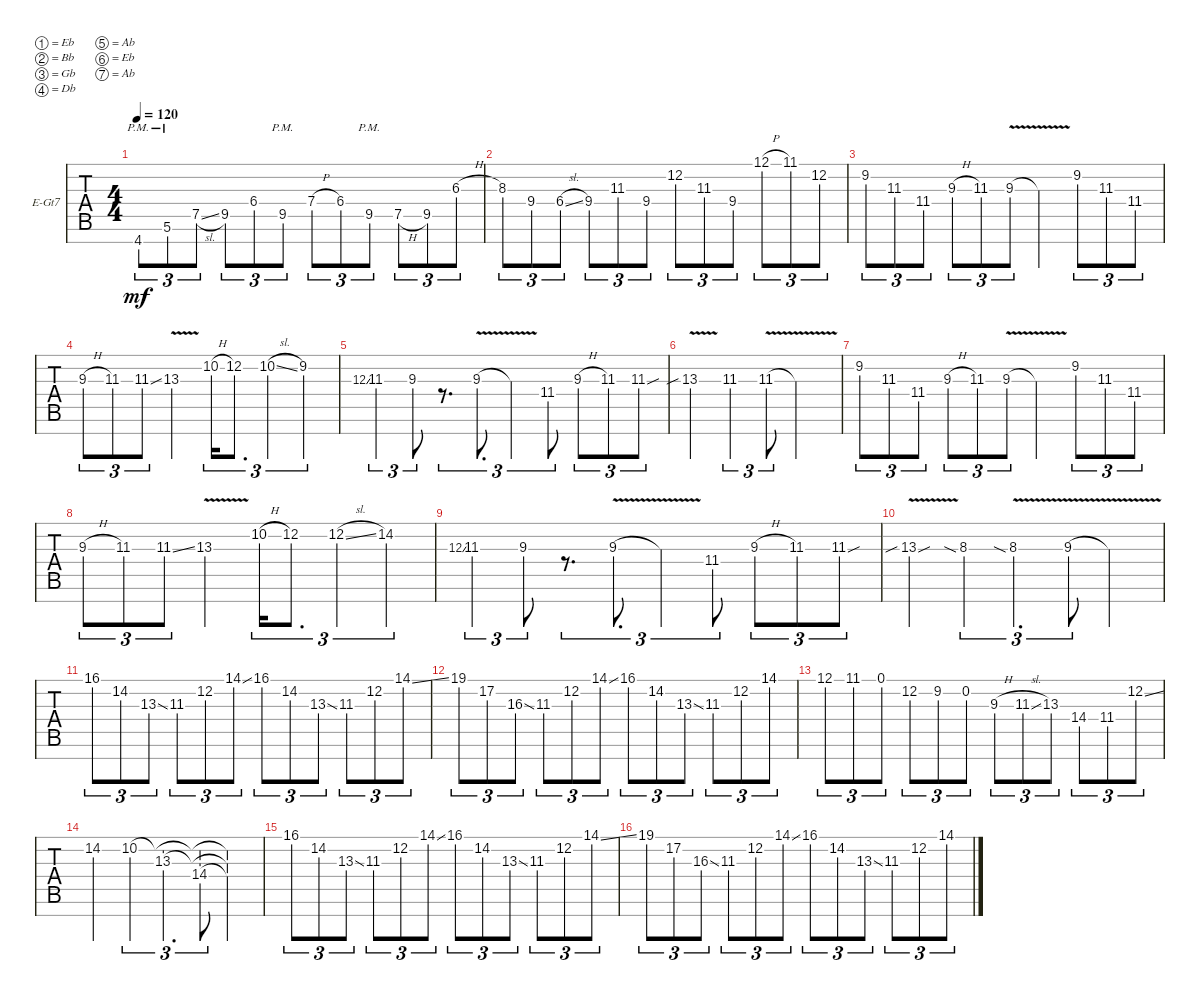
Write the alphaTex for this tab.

\defaultSystemsLayout 4
\bracketExtendMode groupsimilarinstruments
\firstSystemTrackNameOrientation horizontal
\otherSystemsTrackNameOrientation horizontal
\track ("Aaron Lead" "E-Gt7") {instrument distortionguitar}
\staff {tabs}
\tuning (Eb4 Bb3 Gb3 Db3 Ab2 Eb2 Ab1)
\ts (4 4)
\tempo 120
\clef g2
\ks c
4.7{pm}.8{tu (3 2) dy mf} 5.6{pm}.8{tu (3 2)} 7.5{sl}.8{tu (3 2)} 9.5.8{tu (3 2)} 6.4.8{tu (3 2)} 9.5{pm}.8{tu (3 2)} 7.4{h}.8{tu (3 2)} 6.4.8{tu (3 2)} 9.5{pm}.8{tu (3 2)} 7.5{h}.8{tu (3 2)} 9.5.8{tu (3 2)} 6.3{h}.8{tu (3 2)} |
8.3.8{tu (3 2)} 9.4.8{tu (3 2)} 6.4{sl}.8{tu (3 2)} 9.4.8{tu (3 2)} 11.3.8{tu (3 2)} 9.4.8{tu (3 2)} 12.2.8{tu (3 2)} 11.3.8{tu (3 2)} 9.4.8{tu (3 2)} 12.1{h}.8{tu (3 2)} 11.1.8{tu (3 2)} 12.2.8{tu (3 2)} |
9.2.8{tu (3 2)} 11.3.8{tu (3 2)} 11.4.8{tu (3 2)} 9.3{h}.8{tu (3 2)} 11.3.8{tu (3 2)} 9.3{v}.8{tu (3 2)} 9.3{v t}.4 9.2.8{tu (3 2)} 11.3.8{tu (3 2)} 11.4.8{tu (3 2)} |
9.3{h}.8{tu (3 2)} 11.3.8{tu (3 2)} 11.3{ss}.8{tu (3 2)} 13.3{v}.4 10.2{h}.16{tu (3 2)} 12.2.8{d tu (3 2)} 10.2{sl}.4{tu (3 2)} 9.2.4{tu (3 2)} |
12.3{ss}.8{gr} 11.3.4{tu (3 2)} 9.3.8{tu (3 2)} r.8{d tu (3 2)} 9.3{v}.8{d tu (3 2)} 9.3{v t}.4{tu (3 2)} 11.4.8{tu (3 2)} 9.3{h}.8{tu (3 2)} 11.3.8{tu (3 2)} 11.3{sou}.8{tu (3 2)} |
13.3{v sib}.4 11.3.4{tu (3 2)} 11.3{v}.8{tu (3 2)} 11.3{v t}.2 |
9.2.8{tu (3 2)} 11.3.8{tu (3 2)} 11.4.8{tu (3 2)} 9.3{h}.8{tu (3 2)} 11.3.8{tu (3 2)} 9.3{v}.8{tu (3 2)} 9.3{v t}.4 9.2.8{tu (3 2)} 11.3.8{tu (3 2)} 11.4.8{tu (3 2)} |
9.3{h}.8{tu (3 2)} 11.3.8{tu (3 2)} 11.3{ss}.8{tu (3 2)} 13.3{v}.4 10.2{h}.16{tu (3 2)} 12.2.8{d tu (3 2)} 12.2{sl}.4{tu (3 2)} 14.2.4{tu (3 2)} |
12.3{ss}.8{gr} 11.3.4{tu (3 2)} 9.3.8{tu (3 2)} r.8{d tu (3 2)} 9.3{v}.8{d tu (3 2)} 9.3{v t}.4{tu (3 2)} 11.4.8{tu (3 2)} 9.3{h}.8{tu (3 2)} 11.3.8{tu (3 2)} 11.3{sou}.8{tu (3 2)} |
13.3{v sib sou}.4 8.3{sia}.4{tu (3 2)} 8.3{v sia}.4{d tu (3 2)} 9.3{v}.8{tu (3 2)} 9.3{v t}.4 |
16.1.8{tu (3 2)} 14.2.8{tu (3 2)} 13.3{ss}.8{tu (3 2)} 11.3.8{tu (3 2)} 12.2.8{tu (3 2)} 14.1{ss}.8{tu (3 2)} 16.1.8{tu (3 2)} 14.2.8{tu (3 2)} 13.3{ss}.8{tu (3 2)} 11.3.8{tu (3 2)} 12.2.8{tu (3 2)} 14.1{ss}.8{tu (3 2)} |
19.1.8{tu (3 2)} 17.2.8{tu (3 2)} 16.3{ss}.8{tu (3 2)} 11.3.8{tu (3 2)} 12.2.8{tu (3 2)} 14.1{ss}.8{tu (3 2)} 16.1.8{tu (3 2)} 14.2.8{tu (3 2)} 13.3{ss}.8{tu (3 2)} 11.3.8{tu (3 2)} 12.2.8{tu (3 2)} 14.1.8{tu (3 2)} |
12.1.8{tu (3 2)} 11.1.8{tu (3 2)} 0.1.8{tu (3 2)} 12.2.8{tu (3 2)} 9.2.8{tu (3 2)} 0.2.8{tu (3 2)} 9.3{h}.8{tu (3 2)} 11.3{sl}.8{tu (3 2)} 13.3.8{tu (3 2)} 14.4.8{tu (3 2)} 11.4.8{tu (3 2)} 12.2{ss}.8{tu (3 2)} |
14.2.4 10.2.4{tu (3 2)} (13.3 10.2{t}).4{d tu (3 2)} (14.4 13.3{t} 10.2{t}).8{tu (3 2)} (14.4{t} 13.3{t} 10.2{t}).4 |
16.1.8{tu (3 2)} 14.2.8{tu (3 2)} 13.3{ss}.8{tu (3 2)} 11.3.8{tu (3 2)} 12.2.8{tu (3 2)} 14.1{ss}.8{tu (3 2)} 16.1.8{tu (3 2)} 14.2.8{tu (3 2)} 13.3{ss}.8{tu (3 2)} 11.3.8{tu (3 2)} 12.2.8{tu (3 2)} 14.1{ss}.8{tu (3 2)} |
19.1.8{tu (3 2)} 17.2.8{tu (3 2)} 16.3{ss}.8{tu (3 2)} 11.3.8{tu (3 2)} 12.2.8{tu (3 2)} 14.1{ss}.8{tu (3 2)} 16.1.8{tu (3 2)} 14.2.8{tu (3 2)} 13.3{ss}.8{tu (3 2)} 11.3.8{tu (3 2)} 12.2.8{tu (3 2)} 14.1.8{tu (3 2)}
